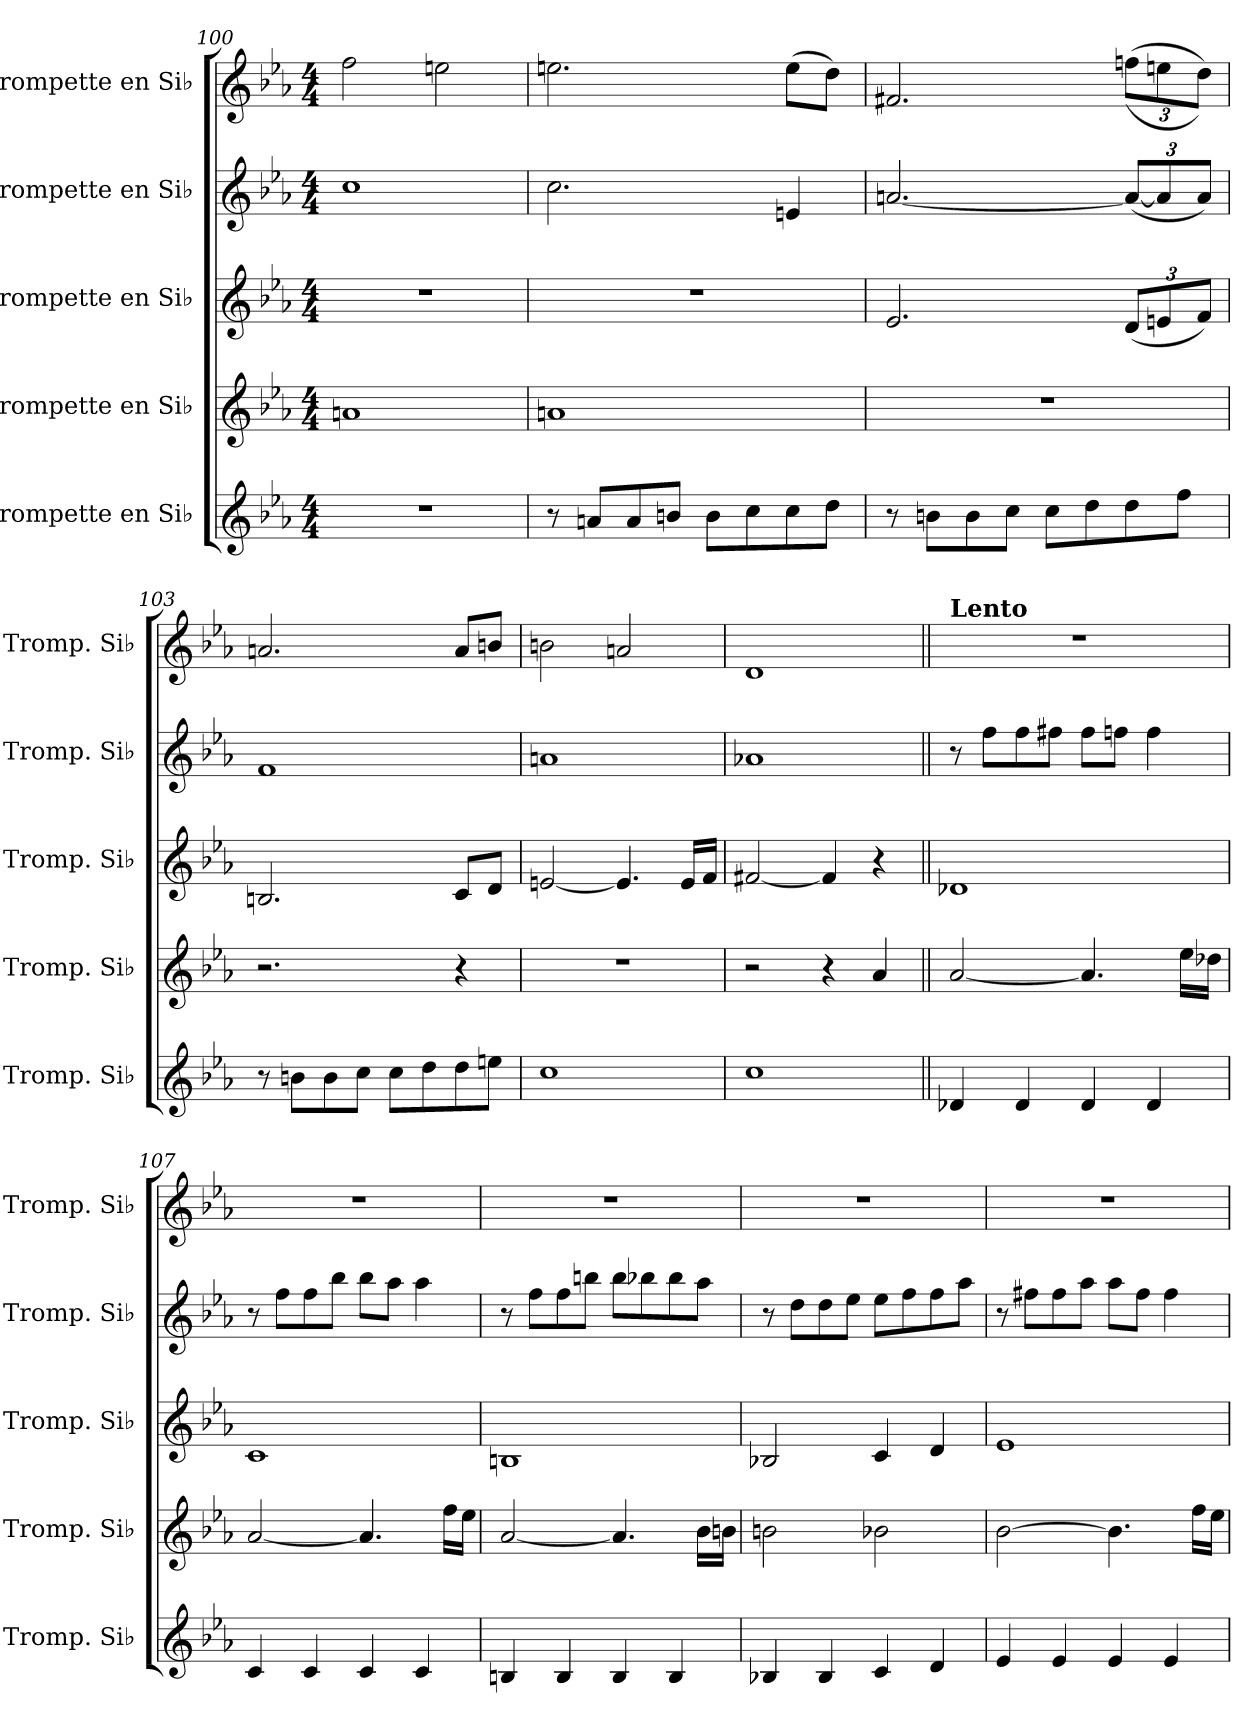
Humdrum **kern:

**kern	**kern	**kern	**kern	**kern
*part5	*part4	*part3	*part2	*part1
*staff5	*staff4	*staff3	*staff2	*staff1
*I"Trompette en Si♭	*I"Trompette en Si♭	*I"Trompette en Si♭	*I"Trompette en Si♭	*I"Trompette en Si♭
*I'Tromp. Si♭	*I'Tromp. Si♭	*I'Tromp. Si♭	*I'Tromp. Si♭	*I'Tromp. Si♭
*clefG2	*clefG2	*clefG2	*clefG2	*clefG2
*ITrd1c2	*ITrd1c2	*ITrd1c2	*ITrd1c2	*ITrd1c2
*k[b-e-a-d-g-]	*k[b-e-a-d-g-]	*k[b-e-a-d-g-]	*k[b-e-a-d-g-]	*k[b-e-a-d-g-]
*M4/4	*M4/4	*M4/4	*M4/4	*M4/4
=100	=100	=100	=100	=100
1r	1gn	1r	1b-	2ee-\
.	.	.	.	2ddn\
!!LO:PB:g=z
=101	=101	=101	=101	=101
8r	1gn	1r	2.b-\	2.ddn\
8gn/L	.	.	.	.
8g/	.	.	.	.
8an/J	.	.	.	.
8a\L	.	.	.	.
8b-\	.	.	.	.
8b-\	.	.	4dn/	(8dd\L
8cc\J	.	.	.	8cc\J)
=102	=102	=102	=102	=102
8r	1r	2.d-/	[2.gn/	2.en/
8an\L	.	.	.	.
8a\	.	.	.	.
8b-\J	.	.	.	.
8b-\L	.	.	.	.
8cc\	.	.	.	.
*	*	*Xbrackettup	*Xbrackettup	*Xbrackettup
8cc\	.	(12c/L	(12g/L_	((12ee-X\L
.	.	12dn/	12g/]	12ddn\
8ee-\J	.	.	.	.
.	.	12e-/J)	12g/J)	12cc\J))
=103	=103	=103	=103	=103
8r	2.r	2.An/	1e-	2.gn/
8an\L	.	.	.	.
8a\	.	.	.	.
8b-\J	.	.	.	.
8b-\L	.	.	.	.
8cc\	.	.	.	.
8cc\	4r	8B-/L	.	8g/L
8ddn\J	.	8c/J	.	8an/J
=104	=104	=104	=104	=104
1b-	1r	[2dn/	1gn	2an\
.	.	4.d/]	.	2gn/
.	.	16d/LL	.	.
.	.	16e-/JJ	.	.
!!LO:LB:g=z
=105	=105	=105	=105	=105
1b-	2r	[2en/	1g-X	1c
.	4r	4e/]	.	.
.	4g-/	4r	.	.
=106||	=106||	=106||	=106||	=106||
!!LO:REH:place=s1:a:B:fs=14:t=M
*	*	*	*	*MM76
!	!	!	!	!LO:TX:a:B:t=Lento
4c-X/	[2g-/	1c-X	8r	1r
.	.	.	8ee-\L	.
4c-/	.	.	8ee-\	.
.	.	.	8een\J	.
4c-/	4.g-/]	.	8ee\L	.
.	.	.	8ee-X\J	.
4c-/	.	.	4ee-\	.
.	16dd-\LL	.	.	.
.	16cc-X\JJ	.	.	.
=107	=107	=107	=107	=107
4B-/	[2g-/	1B-	8r	1r
.	.	.	8ee-\L	.
4B-/	.	.	8ee-\	.
.	.	.	8aa-\J	.
4B-/	4.g-/]	.	8aa-\L	.
.	.	.	8gg-\J	.
4B-/	.	.	4gg-\	.
.	16ee-\LL	.	.	.
.	16dd-\JJ	.	.	.
=108	=108	=108	=108	=108
4An/	[2g-/	1An	8r	1r
.	.	.	8ee-\L	.
4A/	.	.	8ee-\	.
.	.	.	8aan\J	.
4A/	4.g-/]	.	8aa\L	.
.	.	.	8aa-X\	.
4A/	.	.	8aa-\	.
.	16a-\LL	.	8gg-\J	.
.	16an\JJ	.	.	.
!!LO:PB:g=z
=109	=109	=109	=109	=109
4A-X/	2an\	2A-X/	8r	1r
.	.	.	8cc\L	.
4A-/	.	.	8cc\	.
.	.	.	8dd-\J	.
4B-/	2a-X\	4B-/	8dd-\L	.
.	.	.	8ee-\	.
4c/	.	4c/	8ee-\	.
.	.	.	8gg-\J	.
=110	=110	=110	=110	=110
4d-/	[2a-\	1d-	8r	1r
.	.	.	8een\L	.
4d-/	.	.	8ee\	.
.	.	.	8gg-\J	.
4d-/	4.a-\]	.	8gg-\L	.
.	.	.	8ee\J	.
4d-/	.	.	4ee\	.
.	16ee-\LL	.	.	.
.	16dd-\JJ	.	.	.
=	=	=	=	=
*-	*-	*-	*-	*-
